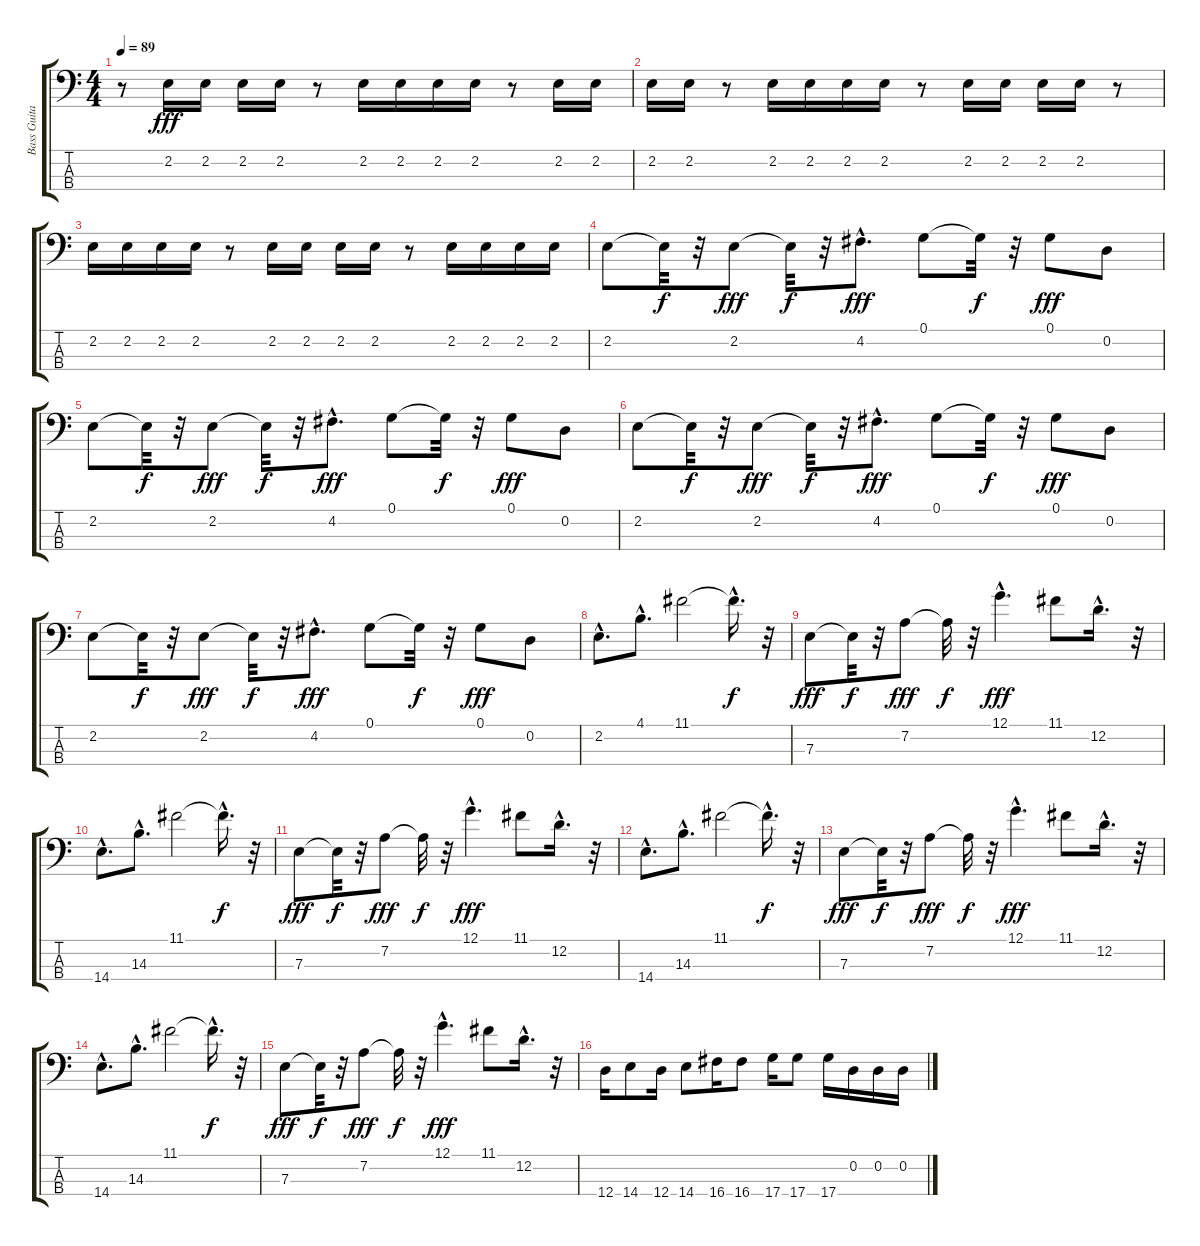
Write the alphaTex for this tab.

\track ("Bass Guitar" "Bass Guita") {instrument electricbassfinger}
\staff {score tabs}
\tuning (G2 D2 A1 D1) {hide}
\ts (4 4)
\tempo 89
\clef f4
\ks c
r.8{dy fff} 2.2.16 2.2.16 2.2.16 2.2.16 r.8 2.2.16 2.2.16 2.2.16 2.2.16 r.8 2.2.16 2.2.16 |
2.2.16 2.2.16 r.8 2.2.16 2.2.16 2.2.16 2.2.16 r.8 2.2.16 2.2.16 2.2.16 2.2.16 r.8 |
2.2.16 2.2.16 2.2.16 2.2.16 r.8 2.2.16 2.2.16 2.2.16 2.2.16 r.8 2.2.16 2.2.16 2.2.16 2.2.16 |
2.2.8 2.2{t}.32{dy f} r.32 2.2.8{dy fff} 2.2{t}.32{dy f} r.32 4.2{hac}.8{d dy fff} 0.1.8 0.1{t}.32{dy f} r.32 0.1.8{dy fff} 0.2.8 |
2.2.8 2.2{t}.32{dy f} r.32 2.2.8{dy fff} 2.2{t}.32{dy f} r.32 4.2{hac}.8{d dy fff} 0.1.8 0.1{t}.32{dy f} r.32 0.1.8{dy fff} 0.2.8 |
2.2.8 2.2{t}.32{dy f} r.32 2.2.8{dy fff} 2.2{t}.32{dy f} r.32 4.2{hac}.8{d dy fff} 0.1.8 0.1{t}.32{dy f} r.32 0.1.8{dy fff} 0.2.8 |
2.2.8 2.2{t}.32{dy f} r.32 2.2.8{dy fff} 2.2{t}.32{dy f} r.32 4.2{hac}.8{d dy fff} 0.1.8 0.1{t}.32{dy f} r.32 0.1.8{dy fff} 0.2.8 |
2.2{hac}.8{d} 4.1{hac}.8{d} 11.1.2 11.1{hac t}.16{d dy f} r.32 |
7.3.8{dy fff} 7.3{t}.32{dy f} r.32 7.2.8{dy fff} 7.2{t}.32{dy f} r.32 12.1{hac}.4{d dy fff} 11.1.8 12.2{hac}.16{d} r.32 |
14.4{hac}.8{d} 14.3{hac}.8{d} 11.1.2 11.1{hac t}.16{d dy f} r.32 |
7.3.8{dy fff} 7.3{t}.32{dy f} r.32 7.2.8{dy fff} 7.2{t}.32{dy f} r.32 12.1{hac}.4{d dy fff} 11.1.8 12.2{hac}.16{d} r.32 |
14.4{hac}.8{d} 14.3{hac}.8{d} 11.1.2 11.1{hac t}.16{d dy f} r.32 |
7.3.8{dy fff} 7.3{t}.32{dy f} r.32 7.2.8{dy fff} 7.2{t}.32{dy f} r.32 12.1{hac}.4{d dy fff} 11.1.8 12.2{hac}.16{d} r.32 |
14.4{hac}.8{d} 14.3{hac}.8{d} 11.1.2 11.1{hac t}.16{d dy f} r.32 |
7.3.8{dy fff} 7.3{t}.32{dy f} r.32 7.2.8{dy fff} 7.2{t}.32{dy f} r.32 12.1{hac}.4{d dy fff} 11.1.8 12.2{hac}.16{d} r.32 |
12.4.16 14.4.8 12.4.16 14.4.8 16.4.16 16.4.8 17.4.16 17.4.8 17.4.16 0.2.16 0.2.16 0.2.16
